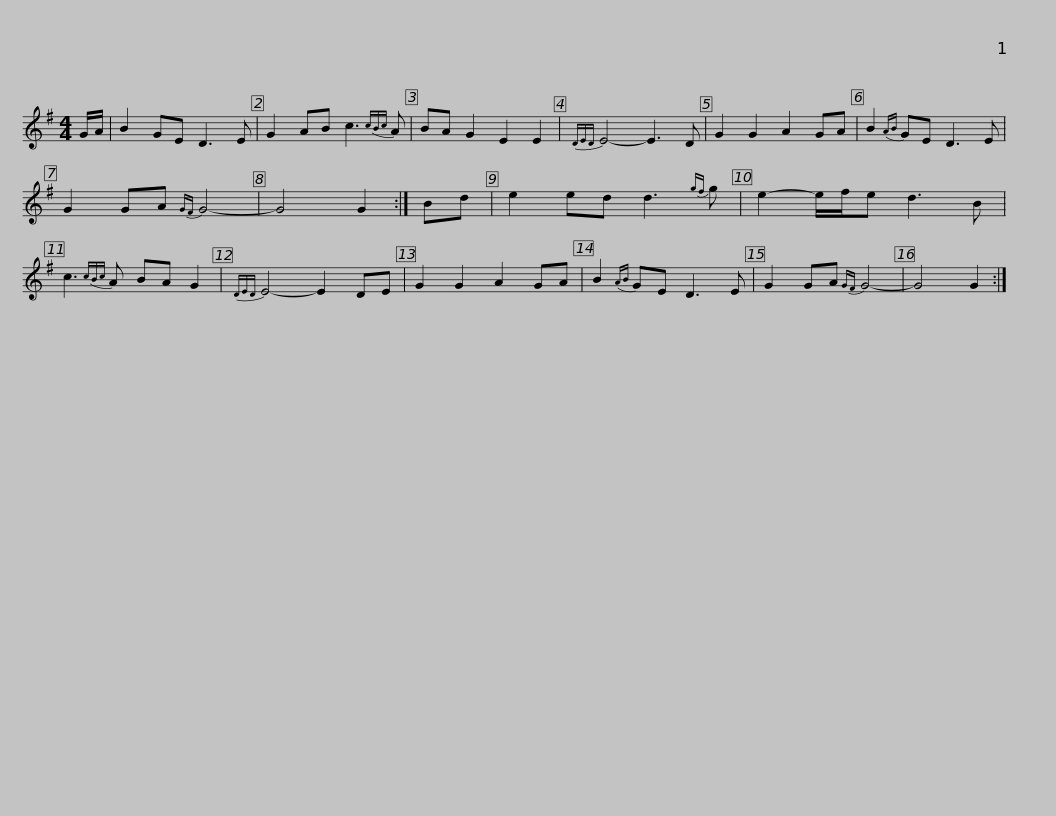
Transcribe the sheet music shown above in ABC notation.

X:1
L:1/8
M:4/4
I:linebreak $
K:G
V:1 treble
V:1
 G/A/ | B2 GE D3 E | G2 AB c3{cBc} A | BA G2 E2 E2 |{DED} E4- E3 D | %5
 G2 G2 A2 GA | B2{AB} GE D3 E |$ G2 GA{GF} G4- | G4 G2 :| Bd | %10
 e2 ed d3{gf} g | e2- e/f/e d3 B | c3{cBc} A BA G2 |{DED} E4- E2 DE | G2 G2 A2 GA |$ %15
 B2{AB} GE D3 E | G2 GA{GF} G4- | G4 G2 :| %18
